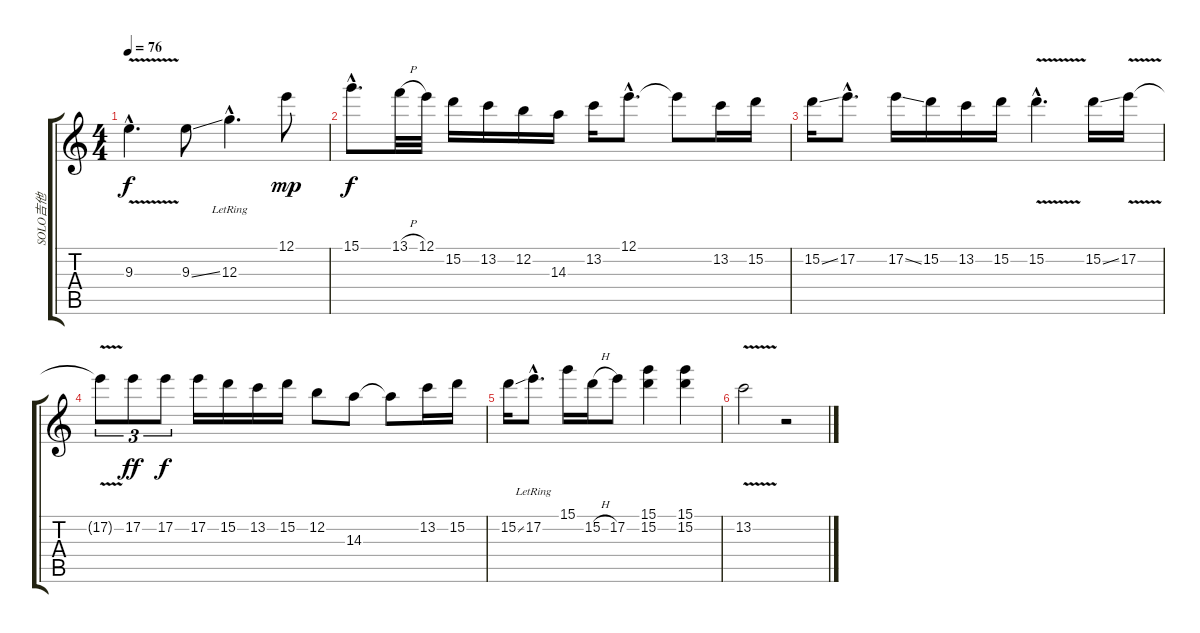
\track ("SOLO吉他" "SOLO吉他") {instrument overdrivenguitar}
\staff {score tabs}
\tuning (E4 B3 G3 D3 A2 E2) {hide}
\ts (4 4)
\tempo 76
\clef g2
\ks c
9.3{v hac}.4{d dy f} 9.3{ss}.8 12.3{hac lr}.4{d} 12.1.8{dy mp} |
15.1{hac}.8{d dy f} 13.1{h}.32 12.1.32 15.2.16 13.2.16 12.2.16 14.3.16 13.2.16 12.1{hac}.8{d} 12.1{t}.8 13.2.16 15.2.16 |
15.2{ss}.16 17.2{hac}.8{d} 17.2{ss}.16 15.2.16 13.2.16 15.2.16 15.2{v hac}.4{d} 15.2{ss}.16 17.2{v}.16 |
17.2{t}.8{tu (3 2)} 17.2.8{tu (3 2) dy ff} 17.2.8{tu (3 2) dy f} 17.2.16 15.2.16 13.2.16 15.2.16 12.2.8 14.3.8 14.3{t}.8 13.2.16 15.2.16 |
15.2{ss}.16 17.2{hac lr}.8{d} 15.1.16 15.2{h}.16 17.2.8 (15.1 15.2).4 (15.1 15.2).4 |
13.2{v}.2 r.2
